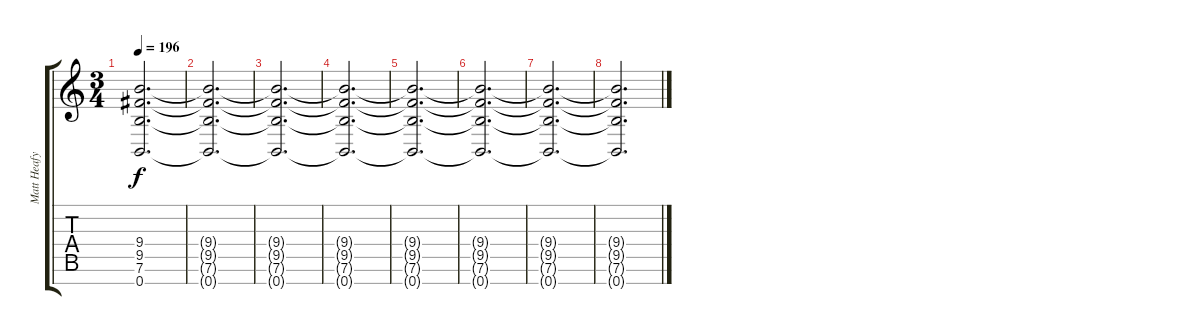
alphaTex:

\track ("Matt Heafy" "Matt Heafy") {instrument distortionguitar}
\staff {score tabs}
\tuning (E4 B3 G3 D3 A2 E2 B1) {hide}
\ts (3 4)
\tempo 196
\clef g2
\ks c
(9.4 9.5 7.6 0.7).2{d dy f} |
(9.4{t} 9.5{t} 7.6{t} 0.7{t}).2{d} |
(9.4{t} 9.5{t} 7.6{t} 0.7{t}).2{d} |
(9.4{t} 9.5{t} 7.6{t} 0.7{t}).2{d} |
(9.4{t} 9.5{t} 7.6{t} 0.7{t}).2{d volume 0} |
(9.4{t} 9.5{t} 7.6{t} 0.7{t}).2{d} |
(9.4{t} 9.5{t} 7.6{t} 0.7{t}).2{d} |
(9.4{t} 9.5{t} 7.6{t} 0.7{t}).2{d}
